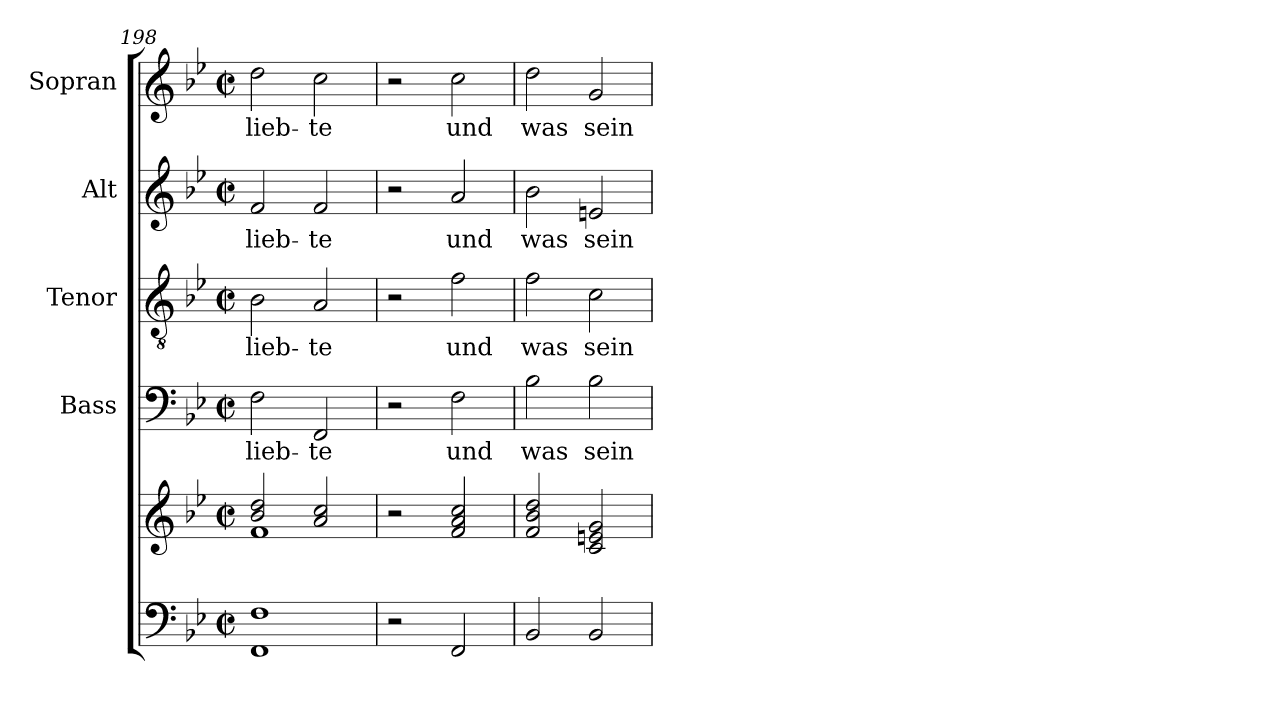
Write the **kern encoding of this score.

**kern	**kern	**kern	**text	**kern	**text	**kern	**text	**kern	**text
*part5	*part5	*part4	*part4	*part3	*part3	*part2	*part2	*part1	*part1
*staff6	*staff5	*staff4	*staff4	*staff3	*staff3	*staff2	*staff2	*staff1	*staff1
*	*	*I"Bass	*	*I"Tenor	*	*I"Alt	*	*I"Sopran	*
*	*	*I'B.	*	*I'T.	*	*I'A.	*	*I'S.	*
*clefF4	*clefG2	*clefF4	*	*clefGv2	*	*clefG2	*	*clefG2	*
*k[b-e-]	*k[b-e-]	*k[b-e-]	*	*k[b-e-]	*	*k[b-e-]	*	*k[b-e-]	*
*B-:	*B-:	*B-:	*	*B-:	*	*B-:	*	*B-:	*
*M2/2	*M2/2	*M2/2	*	*M2/2	*	*M2/2	*	*M2/2	*
*met(c|)	*met(c|)	*met(c|)	*	*met(c|)	*	*met(c|)	*	*met(c|)	*
=198	=198	=198	=198	=198	=198	=198	=198	=198	=198
*	*^	*	*	*	*	*	*	*	*
!	!	!	!	!LO:LY:b	!	!LO:LY:b	!	!LO:LY:b	!	!LO:LY:b
1FF 1F	2b-/ 2dd/	1f	2F\	lieb-	2B-\	lieb-	2f/	lieb-	2dd\	lieb-
!	!	!	!	!LO:LY:b	!	!LO:LY:b	!	!LO:LY:b	!	!LO:LY:b
.	2a/ 2cc/	.	2FF/	-te	2A/	-te	2f/	-te	2cc\	-te
*	*v	*v	*	*	*	*	*	*	*	*
=199	=199	=199	=199	=199	=199	=199	=199	=199	=199
2r	2r	2r	.	2r	.	2r	.	2r	.
!	!	!	!LO:LY:b	!	!LO:LY:b	!	!LO:LY:b	!	!LO:LY:b
2FF/	2f/ 2a/ 2cc/	2F\	und	2f\	und	2a/	und	2cc\	und
=200	=200	=200	=200	=200	=200	=200	=200	=200	=200
!	!	!	!LO:LY:b	!	!LO:LY:b	!	!LO:LY:b	!	!LO:LY:b
2BB-/	2f/ 2b-/ 2dd/	2B-\	was	2f\	was	2b-\	was	2dd\	was
!	!	!	!LO:LY:b	!	!LO:LY:b	!	!LO:LY:b	!	!LO:LY:b
2BB-/	2c/ 2en/ 2g/	2B-\	sein	2c\	sein	2en/	sein	2g/	sein
=	=	=	=	=	=	=	=	=	=
*-	*-	*-	*-	*-	*-	*-	*-	*-	*-
